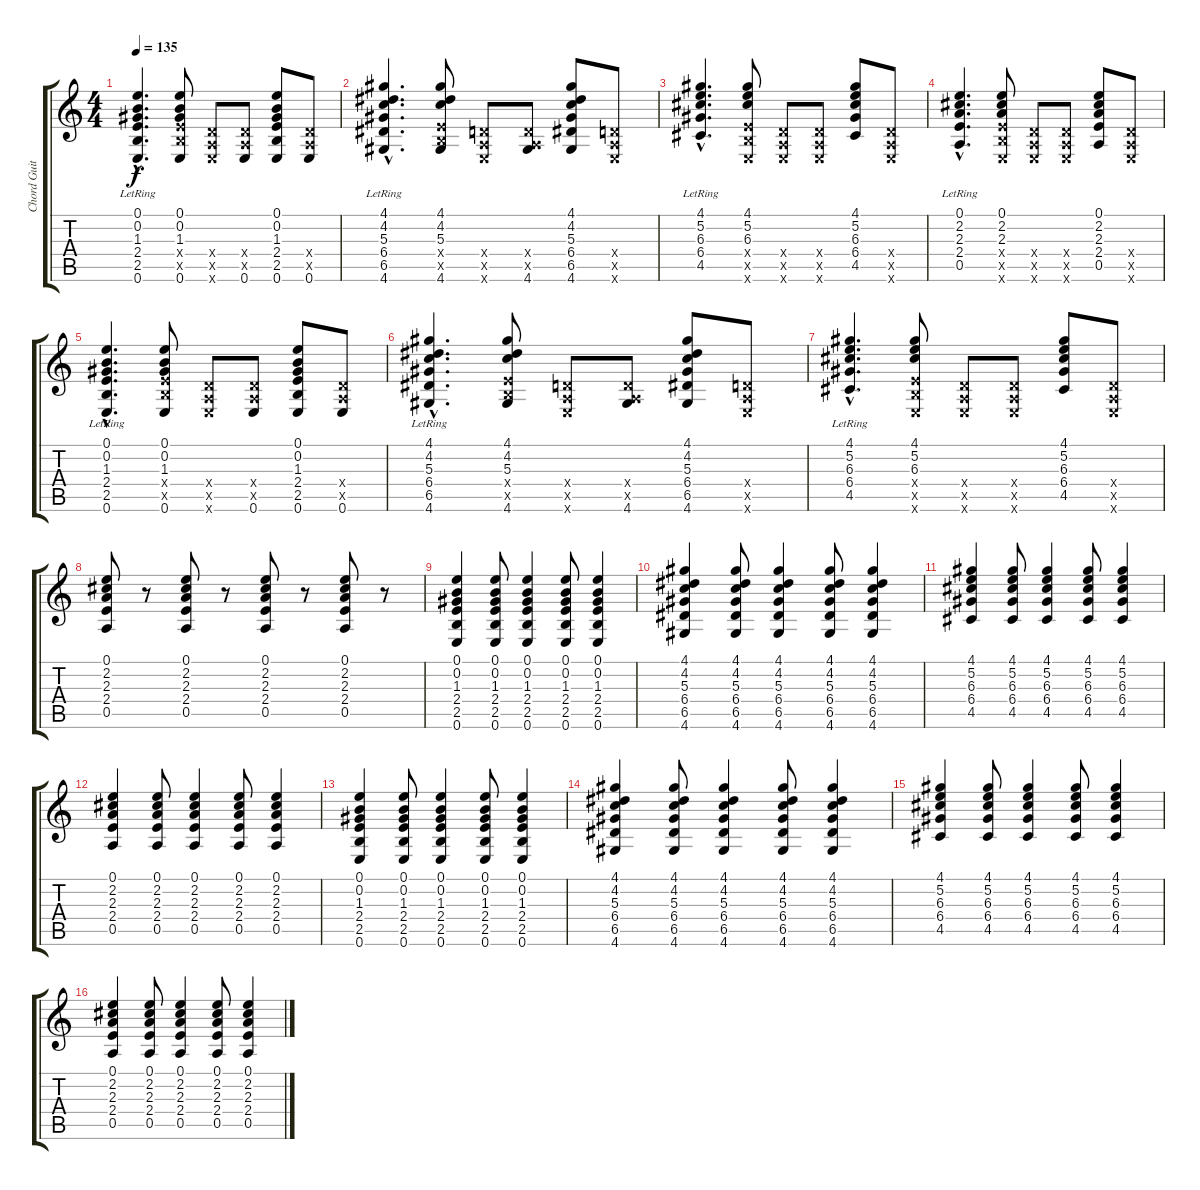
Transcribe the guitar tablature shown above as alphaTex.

\track ("Chord Guitar" "Chord Guit") {instrument acousticguitarsteel}
\staff {score tabs}
\tuning (E4 B3 G3 D3 A2 E2) {hide}
\ts (4 4)
\tempo 135
\clef g2
\ks c
(0.1{hac lr} 0.2{hac lr} 1.3{hac lr} 2.4{hac lr} 2.5{hac lr} 0.6{hac lr}).4{d dy f} (0.1 0.2 1.3 2.4{x} 2.5{x} 0.6).8 (0.4{x} 0.5{x} 0.6{x}).8 (0.4{x} 0.5{x} 0.6).8 (0.1 0.2 1.3 2.4 2.5 0.6).8 (0.4{x} 0.5{x} 0.6).8 |
(4.1{hac lr} 4.2{hac lr} 5.3{hac lr} 6.4{hac lr} 6.5{hac lr} 4.6{hac lr}).4{d} (4.1 4.2 5.3 2.4{x} 2.5{x} 4.6).8 (0.4{x} 0.5{x} 0.6{x}).8 (0.4{x} 0.5{x} 4.6).8 (4.1 4.2 5.3 6.4 6.5 4.6).8 (0.4{x} 0.5{x} 0.6{x}).8 |
(4.1{hac lr} 5.2{hac lr} 6.3{hac lr} 6.4{hac lr} 4.5{hac lr}).4{d} (4.1 5.2 6.3 2.4{x} 2.5{x} 0.6{x}).8 (0.4{x} 0.5{x} 0.6{x}).8 (0.4{x} 0.5{x} 0.6{x}).8 (4.1 5.2 6.3 6.4 4.5).8 (0.4{x} 0.5{x} 0.6{x}).8 |
(0.1{hac lr} 2.2{hac lr} 2.3{hac lr} 2.4{hac lr} 0.5{hac lr}).4{d} (0.1 2.2 2.3 2.4{x} 2.5{x} 0.6{x}).8 (0.4{x} 0.5{x} 0.6{x}).8 (0.4{x} 0.5{x} 0.6{x}).8 (0.1 2.2 2.3 2.4 0.5).8 (0.4{x} 0.5{x} 0.6{x}).8 |
(0.1{hac lr} 0.2{hac lr} 1.3{hac lr} 2.4{hac lr} 2.5{hac lr} 0.6{hac lr}).4{d} (0.1 0.2 1.3 2.4{x} 2.5{x} 0.6).8 (0.4{x} 0.5{x} 0.6{x}).8 (0.4{x} 0.5{x} 0.6).8 (0.1 0.2 1.3 2.4 2.5 0.6).8 (0.4{x} 0.5{x} 0.6).8 |
(4.1{hac lr} 4.2{hac lr} 5.3{hac lr} 6.4{hac lr} 6.5{hac lr} 4.6{hac lr}).4{d} (4.1 4.2 5.3 2.4{x} 2.5{x} 4.6).8 (0.4{x} 0.5{x} 0.6{x}).8 (0.4{x} 0.5{x} 4.6).8 (4.1 4.2 5.3 6.4 6.5 4.6).8 (0.4{x} 0.5{x} 0.6{x}).8 |
(4.1{hac lr} 5.2{hac lr} 6.3{hac lr} 6.4{hac lr} 4.5{hac lr}).4{d} (4.1 5.2 6.3 2.4{x} 2.5{x} 0.6{x}).8 (0.4{x} 0.5{x} 0.6{x}).8 (0.4{x} 0.5{x} 0.6{x}).8 (4.1 5.2 6.3 6.4 4.5).8 (0.4{x} 0.5{x} 0.6{x}).8 |
(0.1 2.2 2.3 2.4 0.5).8 r.8 (0.1 2.2 2.3 2.4 0.5).8 r.8 (0.1 2.2 2.3 2.4 0.5).8 r.8 (0.1 2.2 2.3 2.4 0.5).8 r.8 |
(0.1 0.2 1.3 2.4 2.5 0.6).4 (0.1 0.2 1.3 2.4 2.5 0.6).8 (0.1 0.2 1.3 2.4 2.5 0.6).4 (0.1 0.2 1.3 2.4 2.5 0.6).8 (0.1 0.2 1.3 2.4 2.5 0.6).4 |
(4.1 4.2 5.3 6.4 6.5 4.6).4 (4.1 4.2 5.3 6.4 6.5 4.6).8 (4.1 4.2 5.3 6.4 6.5 4.6).4 (4.1 4.2 5.3 6.4 6.5 4.6).8 (4.1 4.2 5.3 6.4 6.5 4.6).4 |
(4.1 5.2 6.3 6.4 4.5).4 (4.1 5.2 6.3 6.4 4.5).8 (4.1 5.2 6.3 6.4 4.5).4 (4.1 5.2 6.3 6.4 4.5).8 (4.1 5.2 6.3 6.4 4.5).4 |
(0.1 2.2 2.3 2.4 0.5).4 (0.1 2.2 2.3 2.4 0.5).8 (0.1 2.2 2.3 2.4 0.5).4 (0.1 2.2 2.3 2.4 0.5).8 (0.1 2.2 2.3 2.4 0.5).4 |
(0.1 0.2 1.3 2.4 2.5 0.6).4 (0.1 0.2 1.3 2.4 2.5 0.6).8 (0.1 0.2 1.3 2.4 2.5 0.6).4 (0.1 0.2 1.3 2.4 2.5 0.6).8 (0.1 0.2 1.3 2.4 2.5 0.6).4 |
(4.1 4.2 5.3 6.4 6.5 4.6).4 (4.1 4.2 5.3 6.4 6.5 4.6).8 (4.1 4.2 5.3 6.4 6.5 4.6).4 (4.1 4.2 5.3 6.4 6.5 4.6).8 (4.1 4.2 5.3 6.4 6.5 4.6).4 |
(4.1 5.2 6.3 6.4 4.5).4 (4.1 5.2 6.3 6.4 4.5).8 (4.1 5.2 6.3 6.4 4.5).4 (4.1 5.2 6.3 6.4 4.5).8 (4.1 5.2 6.3 6.4 4.5).4 |
(0.1 2.2 2.3 2.4 0.5).4 (0.1 2.2 2.3 2.4 0.5).8 (0.1 2.2 2.3 2.4 0.5).4 (0.1 2.2 2.3 2.4 0.5).8 (0.1 2.2 2.3 2.4 0.5).4
